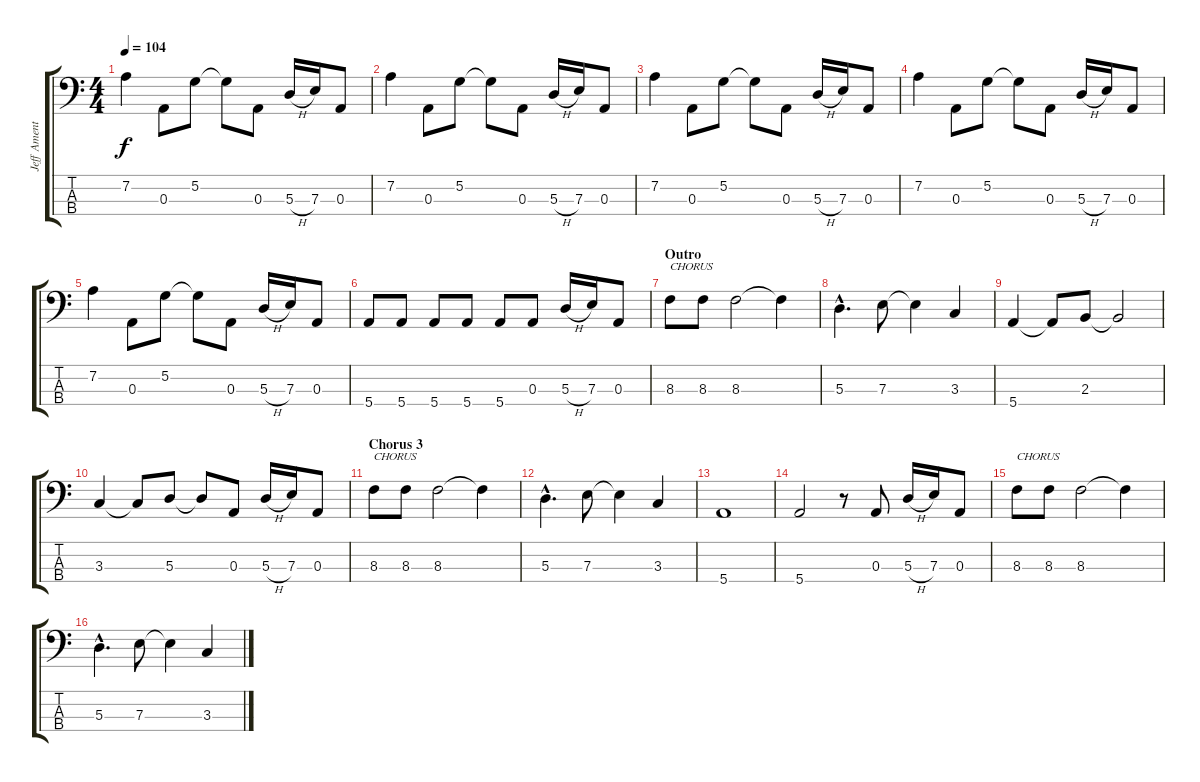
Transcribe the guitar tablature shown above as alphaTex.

\track ("Jeff Ament" "Jeff Ament") {instrument slapbass2}
\staff {score tabs}
\tuning (G2 D2 A1 E1) {hide}
\ts (4 4)
\tempo 104
\clef f4
\ks c
7.2.4{dy f} 0.3.8 5.2.8 5.2{t}.8 0.3.8 5.3{h}.16 7.3.16 0.3.8 |
7.2.4 0.3.8 5.2.8 5.2{t}.8 0.3.8 5.3{h}.16 7.3.16 0.3.8 |
7.2.4 0.3.8 5.2.8 5.2{t}.8 0.3.8 5.3{h}.16 7.3.16 0.3.8 |
7.2.4 0.3.8 5.2.8 5.2{t}.8 0.3.8 5.3{h}.16 7.3.16 0.3.8 |
7.2.4 0.3.8 5.2.8 5.2{t}.8 0.3.8 5.3{h}.16 7.3.16 0.3.8 |
5.4.8 5.4.8 5.4.8 5.4.8 5.4.8 0.3.8 5.3{h}.16 7.3.16 0.3.8 |
\section ("" "Outro")
8.3.8{txt "CHORUS"} 8.3.8 8.3.2 8.3{t}.4 |
5.3{hac}.4{d} 7.3.8 7.3{t}.4 3.3.4 |
5.4.4 5.4{t}.8 2.3.8 2.3{t}.2 |
3.3.4 3.3{t}.8 5.3.8 5.3{t}.8 0.3.8 5.3{h}.16 7.3.16 0.3.8 |
\section ("" "Chorus 3")
8.3.8{txt "CHORUS"} 8.3.8 8.3.2 8.3{t}.4 |
5.3{hac}.4{d} 7.3.8 7.3{t}.4 3.3.4 |
5.4.1 |
5.4.2 r.8 0.3.8 5.3{h}.16 7.3.16 0.3.8 |
8.3.8{txt "CHORUS"} 8.3.8 8.3.2 8.3{t}.4 |
5.3{hac}.4{d} 7.3.8 7.3{t}.4 3.3.4
